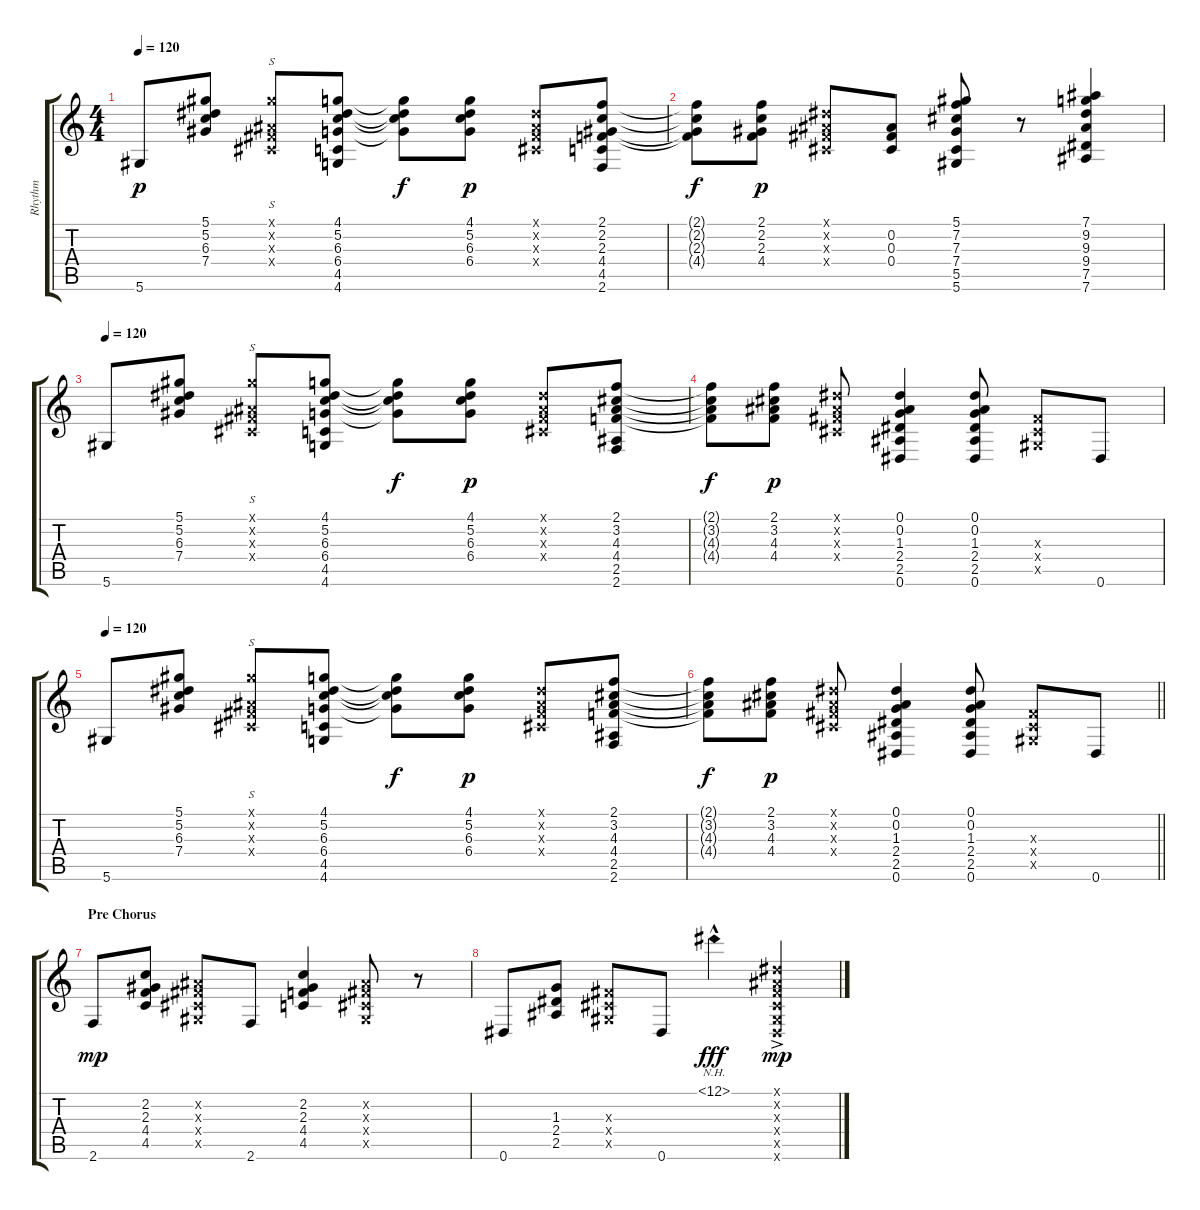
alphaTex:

\track ("Rhythm" "Rhythm") {instrument acousticguitarsteel}
\staff {score tabs}
\tuning (Eb4 Bb3 Gb3 Db3 Ab2 Eb2) {hide}
\ts (4 4)
\tempo 120
\clef g2
\ks c
5.6.8{dy p} (5.1 5.2 6.3 7.4).8 (5.1{x} 0.2{x} 0.3{x} 0.4{x}).8{s} (4.1 5.2 6.3 6.4 4.5 4.6).8 (4.1{t} 5.2{t} 6.3{t} 6.4{t}).8{dy f} (4.1 5.2 6.3 6.4).8{dy p} (0.1{x} 0.2{x} 0.3{x} 0.4{x}).8 (2.1 2.2 2.3 4.4 4.5 2.6).8 |
(2.1{t} 2.2{t} 2.3{t} 4.4{t}).8{dy f} (2.1 2.2 2.3 4.4).8{dy p} (0.1{x} 0.2{x} 0.3{x} 0.4{x}).8 (0.2 0.3 0.4).8 (5.1 7.2 7.3 7.4 5.5 5.6).8 r.8 (7.1 9.2 9.3 9.4 7.5 7.6).4 |
\tempo 120
5.6.8 (5.1 5.2 6.3 7.4).8 (5.1{x} 0.2{x} 0.3{x} 0.4{x}).8{s} (4.1 5.2 6.3 6.4 4.5 4.6).8 (4.1{t} 5.2{t} 6.3{t} 6.4{t}).8{dy f} (4.1 5.2 6.3 6.4).8{dy p} (0.1{x} 0.2{x} 0.3{x} 0.4{x}).8 (2.1 3.2 4.3 4.4 2.5 2.6).8 |
(2.1{t} 3.2{t} 4.3{t} 4.4{t}).8{dy f} (2.1 3.2 4.3 4.4).8{dy p} (0.1{x} 0.2{x} 0.3{x} 0.4{x}).8 (0.1 0.2 1.3 2.4 2.5 0.6).4 (0.1 0.2 1.3 2.4 2.5 0.6).8 (0.3{x} 0.4{x} 0.5{x}).8 0.6.8 |
\tempo 120
5.6.8 (5.1 5.2 6.3 7.4).8 (5.1{x} 0.2{x} 0.3{x} 0.4{x}).8{s} (4.1 5.2 6.3 6.4 4.5 4.6).8 (4.1{t} 5.2{t} 6.3{t} 6.4{t}).8{dy f} (4.1 5.2 6.3 6.4).8{dy p} (0.1{x} 0.2{x} 0.3{x} 0.4{x}).8 (2.1 3.2 4.3 4.4 2.5 2.6).8 |
\barLineRight lightlight
(2.1{t} 3.2{t} 4.3{t} 4.4{t}).8{dy f} (2.1 3.2 4.3 4.4).8{dy p} (0.1{x} 0.2{x} 0.3{x} 0.4{x}).8 (0.1 0.2 1.3 2.4 2.5 0.6).4 (0.1 0.2 1.3 2.4 2.5 0.6).8 (0.3{x} 0.4{x} 0.5{x}).8 0.6.8 |
\section ("" "Pre Chorus")
2.6.8{dy mp} (2.2 2.3 4.4 4.5).8 (0.2{x} 0.3{x} 0.4{x} 0.5{x}).8 2.6.8 (2.2 2.3 4.4 4.5).4 (0.2{x} 0.3{x} 0.4{x} 0.5{x}).8 r.8 |
0.6.8 (1.3 2.4 2.5).8 (0.3{x} 0.4{x} 0.5{x}).8 0.6.8 12.1{nh hac}.4{dy fff} (0.1{ac x} 0.2{x} 0.3{x} 0.4{x} 0.5{x} 0.6{x}).4{dy mp}
